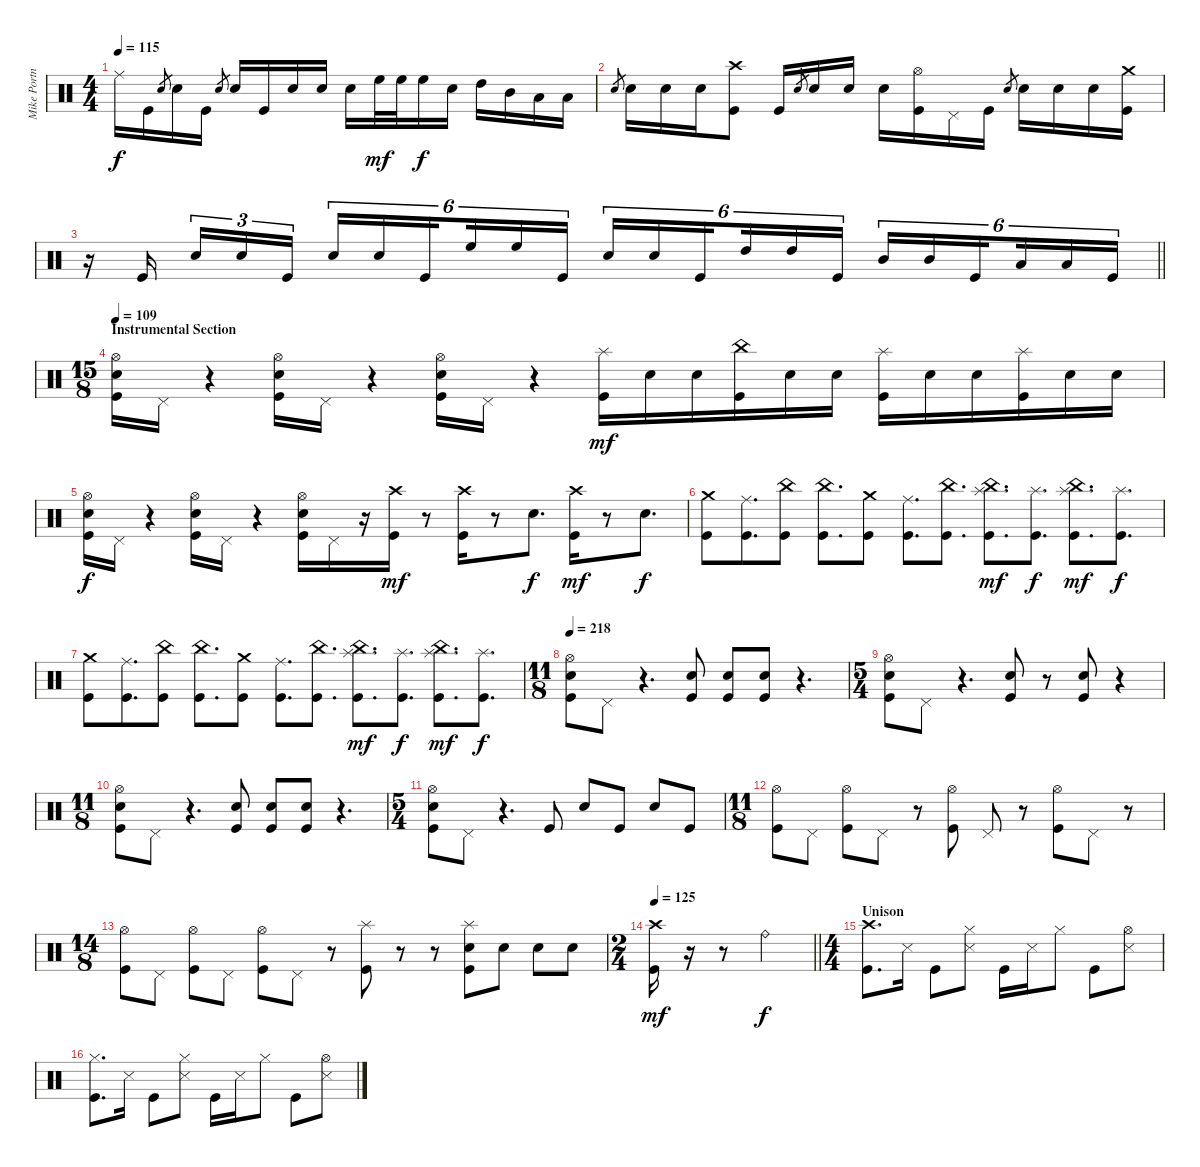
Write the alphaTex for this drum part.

\track ("Mike Portnoy" "Mike Portn") {instrument percussion}
\staff {score}
\articulation defaults
\ts (4 4)
\tempo 115
\clef neutral
\ks c "Ride (middle)".16{dy f} "Kick (hit)".16 "Electric Snare (hit)".8{gr} "Electric Snare (hit)".16 "Kick (hit)".16 "Electric Snare (hit)".8{gr} "Electric Snare (hit)".16 "Kick (hit)".16 "Electric Snare (hit)".16 "Electric Snare (hit)".16 "Electric Snare (hit)".16 "High Floor Tom (hit)".32{dy mf} "High Floor Tom (hit)".32 "High Floor Tom (hit)".16{dy f} "Electric Snare (hit)".16 "High Tom (hit)".16 "Mid Tom (hit)".16 "Low Tom (hit)".16 "Low Tom (hit)".16
|
"Electric Snare (hit)".8{gr} "Electric Snare (hit)".16 "Electric Snare (hit)".16 "Electric Snare (hit)".16 ("Crash high (hit)" "Kick (hit)").8 "Kick (hit)".16 "Electric Snare (hit)".8{gr} "Electric Snare (hit)".16 "Electric Snare (hit)".16 "Electric Snare (hit)".16 ("Hi-Hat (open)" "Kick (hit)").16 "Pedal Hi-Hat (hit)".16 "Kick (hit)".16 "Electric Snare (hit)".8{gr} "Electric Snare (hit)".16 "Electric Snare (hit)".16 "Electric Snare (hit)".16 ("Crash medium (hit)" "Kick (hit)").16 |
\barLineRight lightlight
r.16 "Kick (hit)".16{beam splitsecondary} "Electric Snare (hit)".16{tu (3 2)} "Electric Snare (hit)".16{tu (3 2)} "Kick (hit)".16{tu (3 2)} "Electric Snare (hit)".16{tu (6 4)} "Electric Snare (hit)".16{tu (6 4)} "Kick (hit)".16{tu (6 4) beam splitsecondary} "High Floor Tom (hit)".16{tu (6 4)} "High Floor Tom (hit)".16{tu (6 4)} "Kick (hit)".16{tu (6 4)} "Electric Snare (hit)".16{tu (6 4)} "Electric Snare (hit)".16{tu (6 4)} "Kick (hit)".16{tu (6 4) beam splitsecondary} "High Tom (hit)".16{tu (6 4)} "High Tom (hit)".16{tu (6 4)} "Kick (hit)".16{tu (6 4)} "Mid Tom (hit)".16{tu (6 4)} "Mid Tom (hit)".16{tu (6 4)} "Kick (hit)".16{tu (6 4) beam splitsecondary} "Low Tom (hit)".16{tu (6 4)} "Low Tom (hit)".16{tu (6 4)} "Kick (hit)".16{tu (6 4)} |
\ts (15 8)
\section ("" "Instrumental Section")
\tempo 109
("Hi-Hat (open)" "Electric Snare (hit)" "Kick (hit)").16 "Pedal Hi-Hat (hit)".16 r.4 ("Hi-Hat (open)" "Electric Snare (hit)" "Kick (hit)").16 "Pedal Hi-Hat (hit)".16 r.4 ("Hi-Hat (open)" "Electric Snare (hit)" "Kick (hit)").16 "Pedal Hi-Hat (hit)".16 r.4 ("Splash (hit)" "Kick (hit)").16{dy mf} "Electric Snare (hit)".16 "Electric Snare (hit)".16 ("China (hit)" "Kick (hit)").16 "Electric Snare (hit)".16 "Electric Snare (hit)".16 ("Splash (hit)" "Kick (hit)").16 "Electric Snare (hit)".16 "Electric Snare (hit)".16 ("Splash (hit)" "Kick (hit)").16 "Electric Snare (hit)".16 "Electric Snare (hit)".16 |
("Hi-Hat (open)" "Electric Snare (hit)" "Kick (hit)").16{dy f} "Pedal Hi-Hat (hit)".16 r.4 ("Hi-Hat (open)" "Electric Snare (hit)" "Kick (hit)").16 "Pedal Hi-Hat (hit)".16 r.4 ("Hi-Hat (open)" "Electric Snare (hit)" "Kick (hit)").16 "Pedal Hi-Hat (hit)".16 r.16 ("Crash high (hit)" "Kick (hit)").16{dy mf} r.8{volume 0} ("Crash high (hit)" "Kick (hit)").16{volume 16} r.8{volume 0} "Electric Snare (hit)".8{d dy f volume 16} ("Crash high (hit)" "Kick (hit)").16{dy mf} r.8{volume 0} "Electric Snare (hit)".8{d dy f volume 16} |
("Crash medium (hit)" "Kick (hit)").8 ("Ride (middle)" "Kick (hit)").8{d} ("China (hit)" "Kick (hit)").8 ("China (hit)" "Kick (hit)").8{d} ("Crash medium (hit)" "Kick (hit)").8 ("Ride (middle)" "Kick (hit)").8{d} ("China (hit)" "Kick (hit)").8{d} ("China (hit)" "Splash (hit)" "Kick (hit)").8{d dy mf} ("Splash (hit)" "Kick (hit)").8{d dy f} ("China (hit)" "Splash (hit)" "Kick (hit)").8{d dy mf} ("Splash (hit)" "Kick (hit)").8{d dy f} |
("Crash medium (hit)" "Kick (hit)").8 ("Ride (middle)" "Kick (hit)").8{d} ("China (hit)" "Kick (hit)").8 ("China (hit)" "Kick (hit)").8{d} ("Crash medium (hit)" "Kick (hit)").8 ("Ride (middle)" "Kick (hit)").8{d} ("China (hit)" "Kick (hit)").8{d} ("China (hit)" "Splash (hit)" "Kick (hit)").8{d dy mf} ("Splash (hit)" "Kick (hit)").8{d dy f} ("China (hit)" "Splash (hit)" "Kick (hit)").8{d dy mf} ("Splash (hit)" "Kick (hit)").8{d dy f} |
\ts (11 8)
\tempo 218
("Hi-Hat (open)" "Electric Snare (hit)" "Kick (hit)").8 "Pedal Hi-Hat (hit)".8 r.4{d} ("Electric Snare (hit)" "Kick (hit)").8 ("Electric Snare (hit)" "Kick (hit)").8 ("Electric Snare (hit)" "Kick (hit)").8 r.4{d} |
\ts (5 4)
("Hi-Hat (open)" "Electric Snare (hit)" "Kick (hit)").8 "Pedal Hi-Hat (hit)".8 r.4{d} ("Electric Snare (hit)" "Kick (hit)").8 r.8 ("Electric Snare (hit)" "Kick (hit)").8 r.4 |
\ts (11 8)
("Hi-Hat (open)" "Electric Snare (hit)" "Kick (hit)").8 "Pedal Hi-Hat (hit)".8 r.4{d} ("Electric Snare (hit)" "Kick (hit)").8 ("Electric Snare (hit)" "Kick (hit)").8 ("Electric Snare (hit)" "Kick (hit)").8 r.4{d} |
\ts (5 4)
("Hi-Hat (open)" "Electric Snare (hit)" "Kick (hit)").8 "Pedal Hi-Hat (hit)".8 r.4{d} "Kick (hit)".8 "Electric Snare (hit)".8 "Kick (hit)".8 "Electric Snare (hit)".8 "Kick (hit)".8 |
\ts (11 8)
("Hi-Hat (open)" "Kick (hit)").8 "Pedal Hi-Hat (hit)".8 ("Hi-Hat (open)" "Kick (hit)").8 "Pedal Hi-Hat (hit)".8 r.8 ("Hi-Hat (open)" "Kick (hit)").8 "Pedal Hi-Hat (hit)".8 r.8 ("Hi-Hat (open)" "Kick (hit)").8 "Pedal Hi-Hat (hit)".8 r.8 |
\ts (14 8)
("Hi-Hat (open)" "Kick (hit)").8 "Pedal Hi-Hat (hit)".8 ("Hi-Hat (open)" "Kick (hit)").8 "Pedal Hi-Hat (hit)".8 ("Hi-Hat (open)" "Kick (hit)").8 "Pedal Hi-Hat (hit)".8 r.8 ("Splash (hit)" "Kick (hit)").8 r.8 r.8 ("Splash (hit)" "Electric Snare (hit)" "Kick (hit)").8 "Electric Snare (hit)".8 "Electric Snare (hit)".8 "Electric Snare (hit)".8 |
\ts (2 4)
\tempo 125
\barLineRight lightlight
("Crash high (hit)" "Kick (hit)").16{dy mf} r.16{volume 0} r.8 "Ride (bell)".4{dy f volume 16} |
\ts (4 4)
\section ("" "Unison")
("Crash high (hit)" "Kick (hit)").8{d} "Snare (side stick) 3".16 "Kick (hit)".8 ("Hi-Hat (closed)" "Snare (side stick) 3").8 "Kick (hit)".16 "Snare (side stick) 3".16 "Hi-Hat (closed)".8 "Kick (hit)".8 ("Hi-Hat (open)" "Snare (side stick) 3").8 |
("Hi-Hat (closed)" "Kick (hit)").8{d} "Snare (side stick) 3".16 "Kick (hit)".8 ("Hi-Hat (closed)" "Snare (side stick) 3").8 "Kick (hit)".16 "Snare (side stick) 3".16 "Hi-Hat (closed)".8 "Kick (hit)".8 ("Hi-Hat (open)" "Snare (side stick) 3").8
